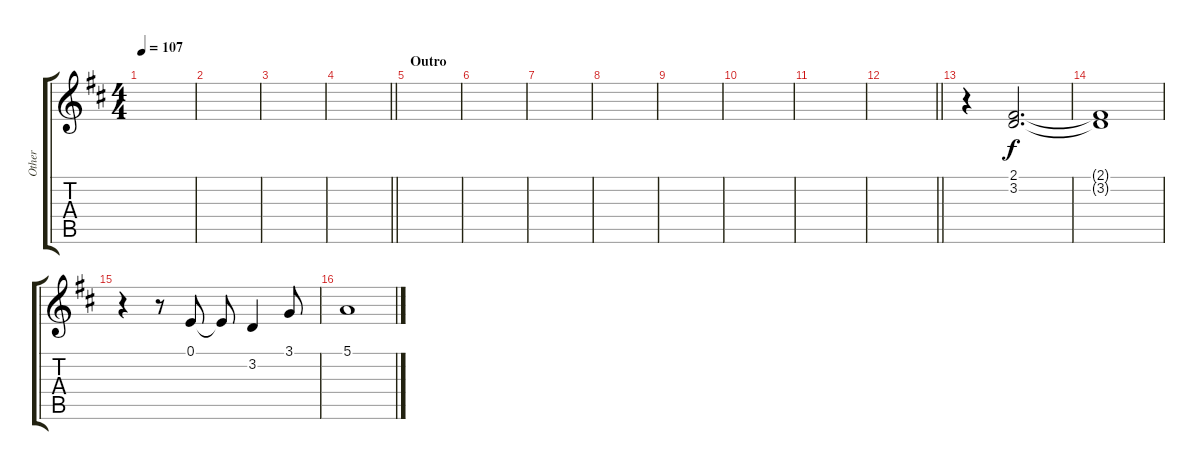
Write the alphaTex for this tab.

\track ("Other" "Other") {instrument lead1square}
\staff {score tabs}
\tuning (E4 B3 G3 D3 A2 E2) {hide}
\ts (4 4)
\tempo 107
\clef g2
\ks d
|
|
|
\barLineRight lightlight
|
\section ("" "Outro")
|
|
|
|
|
|
|
\barLineRight lightlight
|
r.4 (2.1 3.2).2{d} |
(2.1{t} 3.2{t}).1 |
r.4 r.8 0.1.8 0.1{t}.8 3.2.4 3.1.8 |
5.1.1
